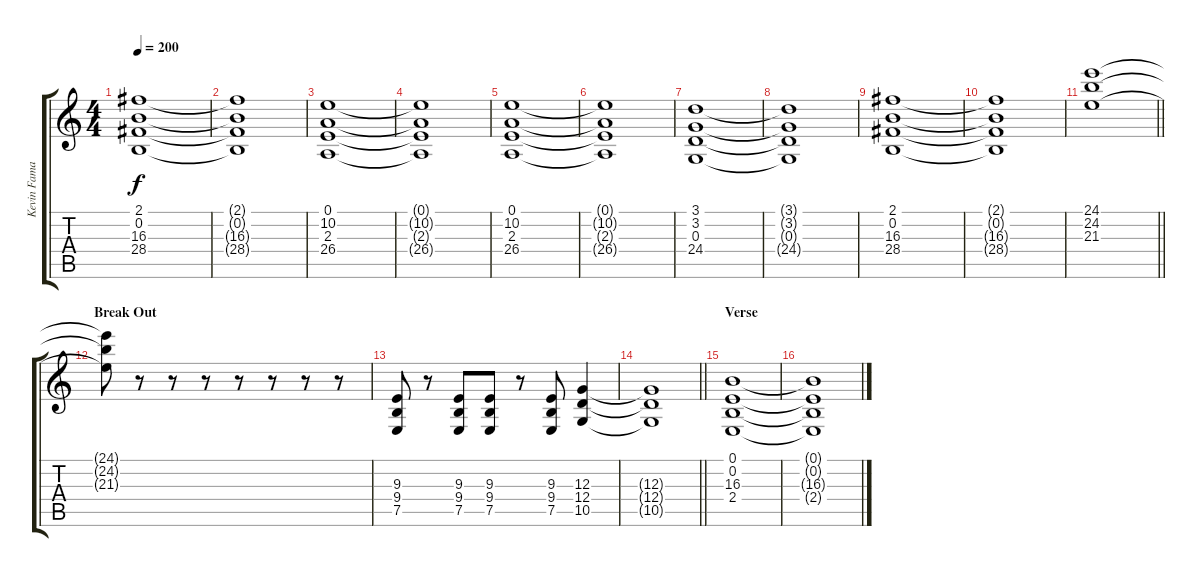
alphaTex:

\track ("Kevin Famarin (Keyboards)" "Kevin Fama") {instrument churchorgan}
\staff {score tabs}
\tuning (E4 B3 G3 D3 A2 E2) {hide}
\ts (4 4)
\tempo 200
\clef g2
\ks c
(2.1 0.2 16.3 28.4).1{dy f} |
(2.1{t} 0.2{t} 16.3{t} 28.4{t}).1 |
(0.1 10.2 2.3 26.4).1 |
(0.1{t} 10.2{t} 2.3{t} 26.4{t}).1 |
(0.1 10.2 2.3 26.4).1 |
(0.1{t} 10.2{t} 2.3{t} 26.4{t}).1 |
(3.1 3.2 0.3 24.4).1 |
(3.1{t} 3.2{t} 0.3{t} 24.4{t}).1 |
(2.1 0.2 16.3 28.4).1 |
(2.1{t} 0.2{t} 16.3{t} 28.4{t}).1 |
\barLineRight lightlight
(24.1 24.2 21.3).1 |
\section ("" "Break Out")
(24.1{t} 24.2{t} 21.3{t}).8 r.8 r.8 r.8 r.8 r.8 r.8 r.8 |
(9.3 9.4 7.5).8 r.8 (9.3 9.4 7.5).8 (9.3 9.4 7.5).8 r.8 (9.3 9.4 7.5).8 (12.3 12.4 10.5).4 |
\barLineRight lightlight
(12.3{t} 12.4{t} 10.5{t}).1 |
\section ("" "Verse")
(0.1 0.2 16.3 2.4).1 |
(0.1{t} 0.2{t} 16.3{t} 2.4{t}).1
